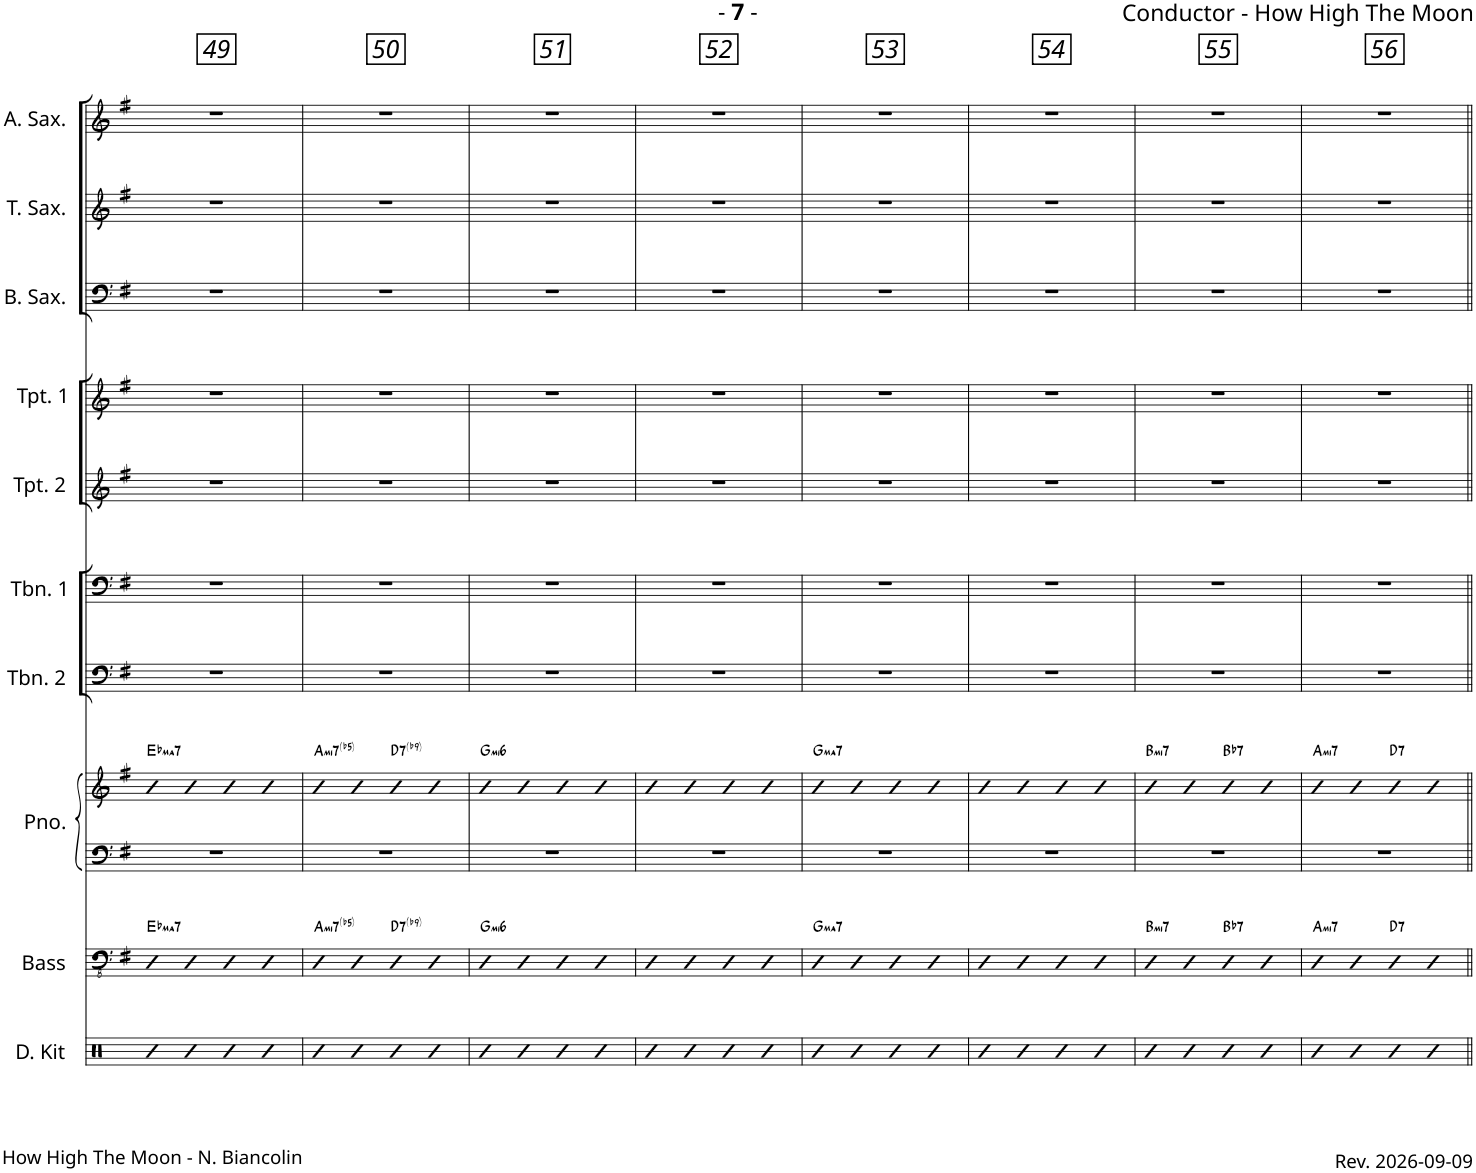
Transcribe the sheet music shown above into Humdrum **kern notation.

**kern	**kern	**harte	**kern	**kern	**harte	**kern	**kern	**kern	**kern	**kern	**kern	**kern
*part10	*part9	*part9	*part8	*part8	*part8	*part7	*part6	*part5	*part4	*part3	*part2	*part1
*staff11	*staff10	*	*staff9	*staff8	*	*staff7	*staff6	*staff5	*staff4	*staff3	*staff2	*staff1
*I"Drum Kit	*I"Acoustic Bass	*	*I"Piano	*	*	*I"Trombone 2	*I"Trombone 1	*I"Trumpet 2	*I"Trumpet 1	*I"Baritone Sax	*I"Tenor Sax	*I"Alto Sax
*I'D. Kit	*I'Bass	*	*I'Pno.	*	*	*I'Tbn. 2	*I'Tbn. 1	*I'Tpt. 2	*I'Tpt. 1	*I'B. Sax.	*I'T. Sax.	*I'A. Sax.
!!LO:PB:g=z
*clefX	*clefFv4	*	*clefF4	*clefG2	*	*clefF4	*clefF4	*clefG2	*clefG2	*clefF4	*clefG2	*clefG2
*	*	*	*	*	*	*	*	*Trd1c2	*Trd1c2	*Trd12c21	*Trd8c14	*Trd5c9
*k[]	*k[f#]	*	*k[f#]	*k[f#]	*	*k[f#]	*k[f#]	*k[f#]	*k[f#]	*k[f#]	*k[f#]	*k[f#]
*M4/4	*M4/4	*	*M4/4	*M4/4	*	*M4/4	*M4/4	*M4/4	*M4/4	*M4/4	*M4/4	*M4/4
=49	=49	=49	=49	=49	=49	=49	=49	=49	=49	=49	=49	=49
!	!	!LO:H:kt=ma7	!	!	!LO:H:kt=ma7	!	!	!	!	!	!	!
4R	4bn	Eb:maj7	1r	4bn	Eb:maj7	1r	1r	1r	1r	1r	1r	1r
4R	4b	.	.	4b	.	.	.	.	.	.	.	.
4R	4b	.	.	4b	.	.	.	.	.	.	.	.
4R	4b	.	.	4b	.	.	.	.	.	.	.	.
=50	=50	=50	=50	=50	=50	=50	=50	=50	=50	=50	=50	=50
!	!	!LO:H:kt=mi7(b5)	!	!	!LO:H:kt=mi7(b5)	!	!	!	!	!	!	!
4R	4b	A:hdim7	1r	4b	A:hdim7	1r	1r	1r	1r	1r	1r	1r
4R	4b	.	.	4b	.	.	.	.	.	.	.	.
!	!	!LO:H:kt=7	!	!	!LO:H:kt=7	!	!	!	!	!	!	!
4R	4b	D:7(b9)	.	4b	D:7(b9)	.	.	.	.	.	.	.
4R	4b	.	.	4b	.	.	.	.	.	.	.	.
=51	=51	=51	=51	=51	=51	=51	=51	=51	=51	=51	=51	=51
!	!	!LO:H:kt=mi6	!	!	!LO:H:kt=mi6	!	!	!	!	!	!	!
4R	4bn	G:min6	1r	4bn	G:min6	1r	1r	1r	1r	1r	1r	1r
4R	4b	.	.	4b	.	.	.	.	.	.	.	.
4R	4b	.	.	4b	.	.	.	.	.	.	.	.
4R	4b	.	.	4b	.	.	.	.	.	.	.	.
=52	=52	=52	=52	=52	=52	=52	=52	=52	=52	=52	=52	=52
4R	4b	.	1r	4b	.	1r	1r	1r	1r	1r	1r	1r
4R	4b	.	.	4b	.	.	.	.	.	.	.	.
4R	4b	.	.	4b	.	.	.	.	.	.	.	.
4R	4b	.	.	4b	.	.	.	.	.	.	.	.
=53	=53	=53	=53	=53	=53	=53	=53	=53	=53	=53	=53	=53
!	!	!LO:H:kt=ma7	!	!	!LO:H:kt=ma7	!	!	!	!	!	!	!
4R	4b	G:maj7	1r	4b	G:maj7	1r	1r	1r	1r	1r	1r	1r
4R	4b	.	.	4b	.	.	.	.	.	.	.	.
4R	4b	.	.	4b	.	.	.	.	.	.	.	.
4R	4b	.	.	4b	.	.	.	.	.	.	.	.
=54	=54	=54	=54	=54	=54	=54	=54	=54	=54	=54	=54	=54
4R	4b	.	1r	4b	.	1r	1r	1r	1r	1r	1r	1r
4R	4b	.	.	4b	.	.	.	.	.	.	.	.
4R	4b	.	.	4b	.	.	.	.	.	.	.	.
4R	4b	.	.	4b	.	.	.	.	.	.	.	.
=55	=55	=55	=55	=55	=55	=55	=55	=55	=55	=55	=55	=55
!	!	!LO:H:kt=mi7	!	!	!LO:H:kt=mi7	!	!	!	!	!	!	!
4R	4b	B:min7	1r	4b	B:min7	1r	1r	1r	1r	1r	1r	1r
4R	4b	.	.	4b	.	.	.	.	.	.	.	.
!	!	!LO:H:kt=7	!	!	!LO:H:kt=7	!	!	!	!	!	!	!
4R	4bn	Bb:7	.	4bn	Bb:7	.	.	.	.	.	.	.
4R	4b	.	.	4b	.	.	.	.	.	.	.	.
=56	=56	=56	=56	=56	=56	=56	=56	=56	=56	=56	=56	=56
!	!	!LO:H:kt=mi7	!	!	!LO:H:kt=mi7	!	!	!	!	!	!	!
4R	4b	A:min7	1r	4b	A:min7	1r	1r	1r	1r	1r	1r	1r
4R	4b	.	.	4b	.	.	.	.	.	.	.	.
!	!	!LO:H:kt=7	!	!	!LO:H:kt=7	!	!	!	!	!	!	!
4R	4b	D:7	.	4b	D:7	.	.	.	.	.	.	.
4R	4b	.	.	4b	.	.	.	.	.	.	.	.
=||	=||	=||	=||	=||	=||	=||	=||	=||	=||	=||	=||	=||
*-	*-	*-	*-	*-	*-	*-	*-	*-	*-	*-	*-	*-
